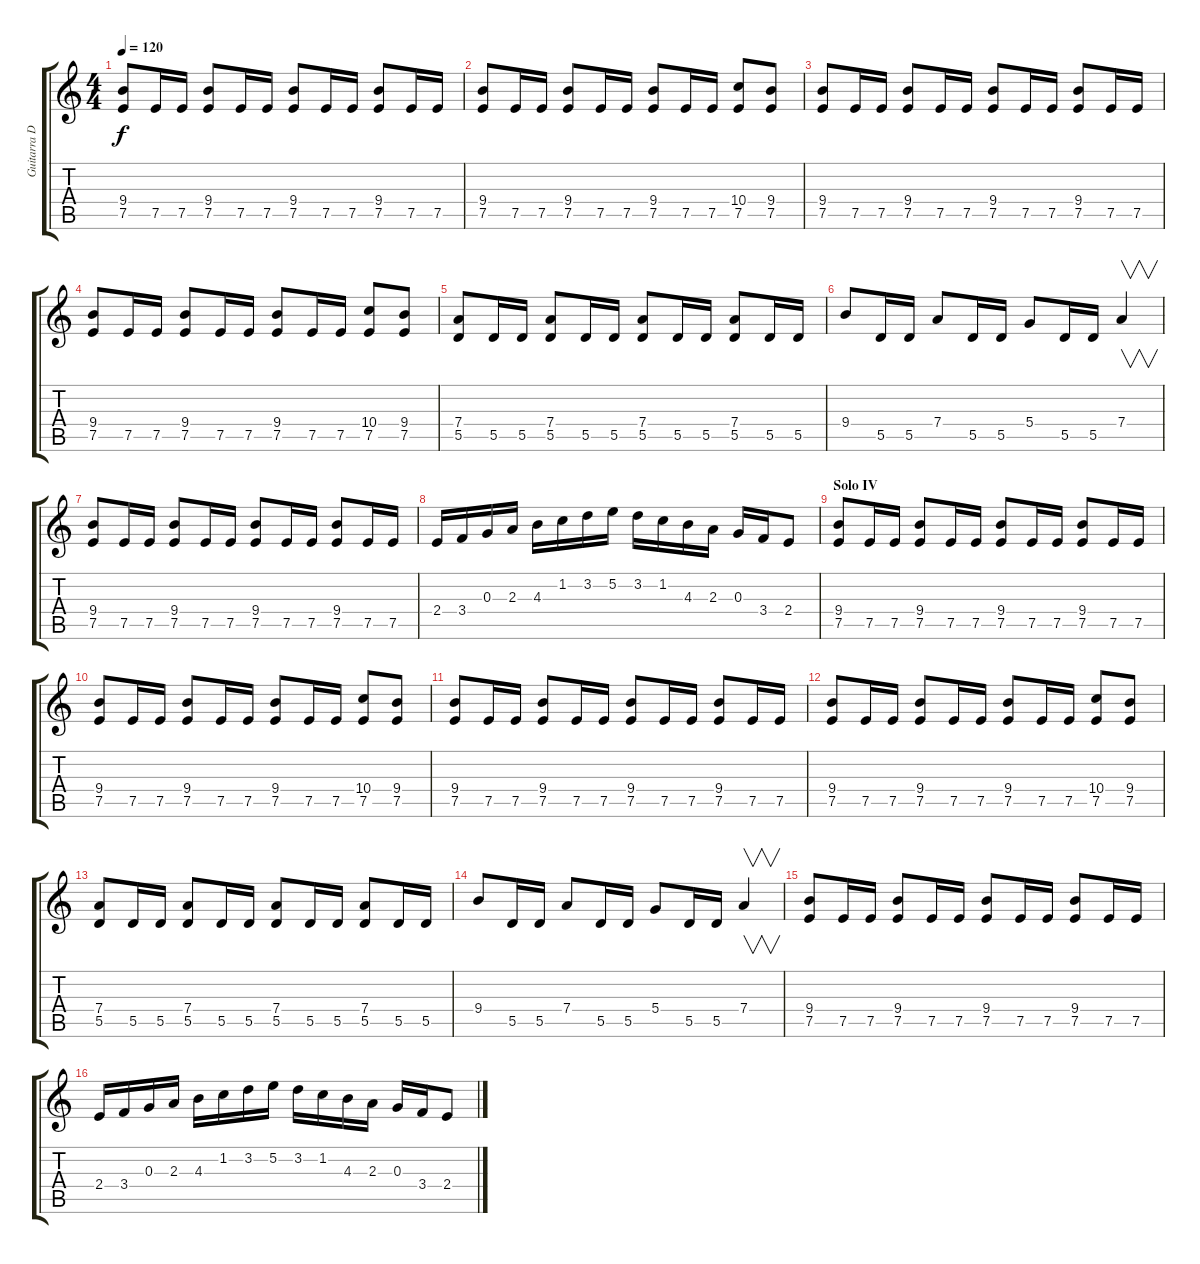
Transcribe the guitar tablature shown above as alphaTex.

\track ("Guitarra Distorção 1" "Guitarra D") {instrument distortionguitar}
\staff {score tabs}
\tuning (E4 B3 G3 D3 A2 E2) {hide}
\ts (4 4)
\tempo 120
\clef g2
\ks c
(9.4 7.5).8{dy f} 7.5.16 7.5.16 (9.4 7.5).8 7.5.16 7.5.16 (9.4 7.5).8 7.5.16 7.5.16 (9.4 7.5).8 7.5.16 7.5.16 |
(9.4 7.5).8 7.5.16 7.5.16 (9.4 7.5).8 7.5.16 7.5.16 (9.4 7.5).8 7.5.16 7.5.16 (10.4 7.5).8 (9.4 7.5).8 |
(9.4 7.5).8 7.5.16 7.5.16 (9.4 7.5).8 7.5.16 7.5.16 (9.4 7.5).8 7.5.16 7.5.16 (9.4 7.5).8 7.5.16 7.5.16 |
(9.4 7.5).8 7.5.16 7.5.16 (9.4 7.5).8 7.5.16 7.5.16 (9.4 7.5).8 7.5.16 7.5.16 (10.4 7.5).8 (9.4 7.5).8 |
(7.4 5.5).8 5.5.16 5.5.16 (7.4 5.5).8 5.5.16 5.5.16 (7.4 5.5).8 5.5.16 5.5.16 (7.4 5.5).8 5.5.16 5.5.16 |
9.4.8 5.5.16 5.5.16 7.4.8 5.5.16 5.5.16 5.4.8 5.5.16 5.5.16 7.4.4{v volume 12 instrument guitarharmonics} |
(9.4 7.5).8{volume 10 instrument distortionguitar} 7.5.16 7.5.16 (9.4 7.5).8 7.5.16 7.5.16 (9.4 7.5).8 7.5.16 7.5.16 (9.4 7.5).8 7.5.16 7.5.16 |
2.4.16 3.4.16 0.3.16 2.3.16 4.3.16 1.2.16 3.2.16 5.2.16 3.2.16 1.2.16 4.3.16 2.3.16 0.3.16 3.4.16 2.4.8 |
\section ("" "Solo IV")
(9.4 7.5).8{volume 10} 7.5.16 7.5.16 (9.4 7.5).8 7.5.16 7.5.16 (9.4 7.5).8 7.5.16 7.5.16 (9.4 7.5).8 7.5.16 7.5.16 |
(9.4 7.5).8 7.5.16 7.5.16 (9.4 7.5).8 7.5.16 7.5.16 (9.4 7.5).8 7.5.16 7.5.16 (10.4 7.5).8 (9.4 7.5).8 |
(9.4 7.5).8 7.5.16 7.5.16 (9.4 7.5).8 7.5.16 7.5.16 (9.4 7.5).8 7.5.16 7.5.16 (9.4 7.5).8 7.5.16 7.5.16 |
(9.4 7.5).8 7.5.16 7.5.16 (9.4 7.5).8 7.5.16 7.5.16 (9.4 7.5).8 7.5.16 7.5.16 (10.4 7.5).8 (9.4 7.5).8 |
(7.4 5.5).8 5.5.16 5.5.16 (7.4 5.5).8 5.5.16 5.5.16 (7.4 5.5).8 5.5.16 5.5.16 (7.4 5.5).8 5.5.16 5.5.16 |
9.4.8 5.5.16 5.5.16 7.4.8 5.5.16 5.5.16 5.4.8 5.5.16 5.5.16 7.4.4{v volume 12 instrument guitarharmonics} |
(9.4 7.5).8{volume 10 instrument distortionguitar} 7.5.16 7.5.16 (9.4 7.5).8 7.5.16 7.5.16 (9.4 7.5).8 7.5.16 7.5.16 (9.4 7.5).8 7.5.16 7.5.16 |
2.4.16 3.4.16 0.3.16 2.3.16 4.3.16 1.2.16 3.2.16 5.2.16 3.2.16 1.2.16 4.3.16 2.3.16 0.3.16 3.4.16 2.4.8
